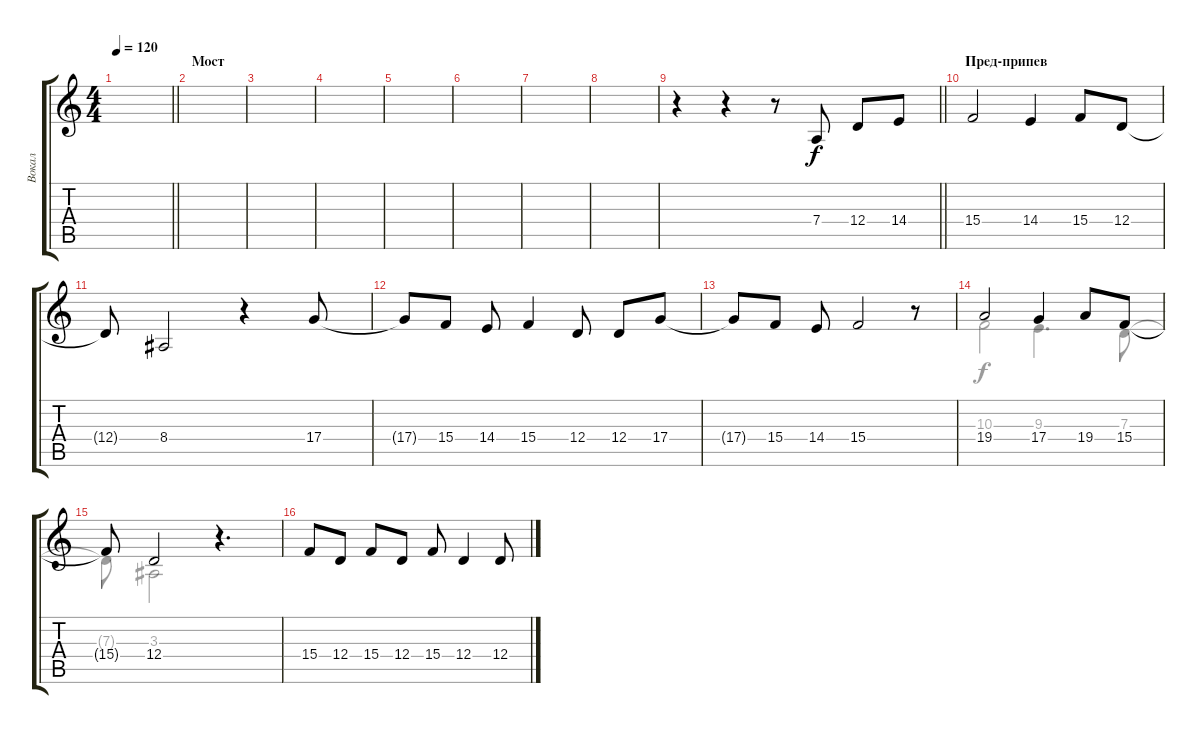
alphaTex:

\track ("Вокал" "Вокал") {instrument tremolostrings}
\staff {score tabs}
\tuning (E4 B3 G3 D3 A2 E2) {hide}
\voice
\ts (4 4)
\tempo 120
\clef g2
\barLineRight lightlight
\ks c
|
\section ("" "Мост")
|
|
|
|
|
|
|
\barLineRight lightlight
r.4 r.4 r.8 7.4.8 12.4.8 14.4.8 |
\section ("" "Пред-припев")
15.4.2 14.4.4 15.4.8 12.4.8 |
12.4{t}.8 8.4.2 r.4 17.4.8 |
17.4{t}.8 15.4.8 14.4.8 15.4.4 12.4.8 12.4.8 17.4.8 |
17.4{t}.8 15.4.8 14.4.8 15.4.2 r.8 |
19.4.2 17.4.4 19.4.8 15.4.8 |
15.4{t}.8 12.4.2 r.4{d} |
15.4.8 12.4.8 15.4.8 12.4.8 15.4.8 12.4.4 12.4.8
\voice
\clef g2
\ottava regular
\simile none
\barLineRight lightlight
\ks c
|
|
|
|
|
|
|
|
\barLineRight lightlight
|
|
|
|
|
10.3.2 9.3.4{d} 7.3.8 |
7.3{t}.8 3.3.2 r.4{d} |
